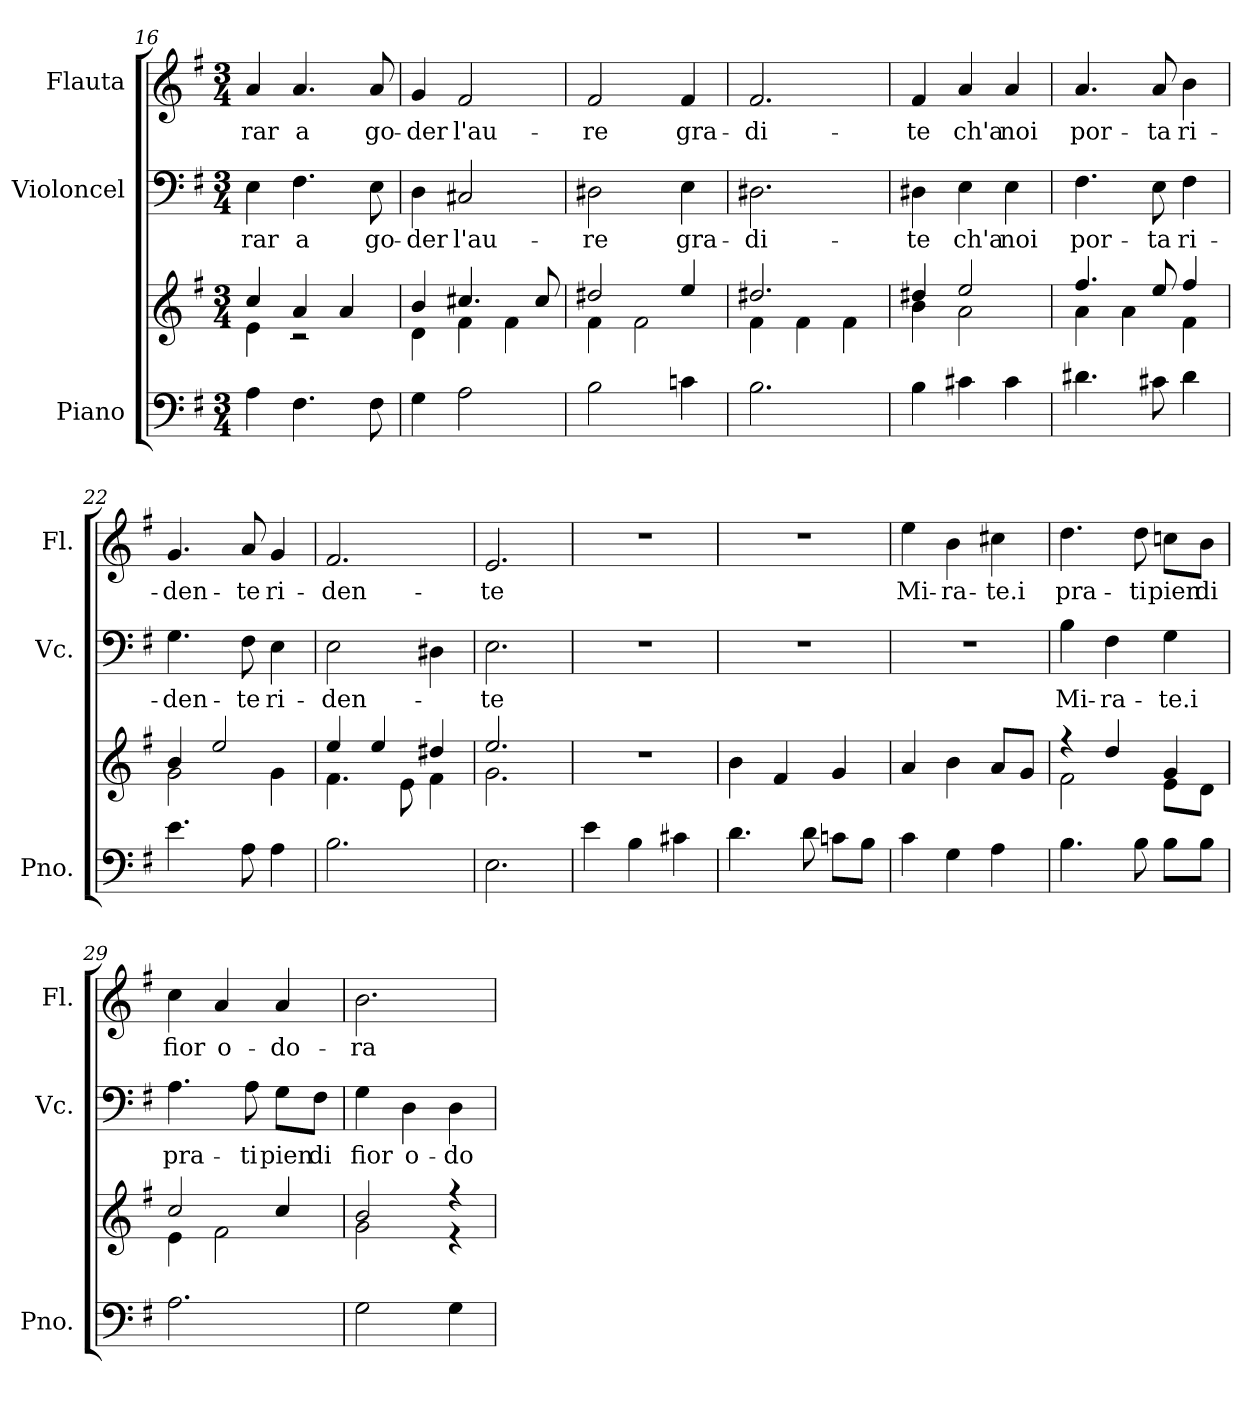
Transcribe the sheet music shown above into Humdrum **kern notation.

**kern	**kern	**kern	**text	**kern	**text
*part3	*part3	*part2	*part2	*part1	*part1
*staff4	*staff3	*staff2	*staff2	*staff1	*staff1
*I"Piano	*	*I"Violoncel	*	*I"Flauta	*
*I'Pno.	*	*I'Vc.	*	*I'Fl.	*
!!LO:PB:g=z
*clefF4	*clefG2	*clefF4	*	*clefG2	*
*k[f#]	*k[f#]	*k[f#]	*	*k[f#]	*
*M3/4	*M3/4	*M3/4	*	*M3/4	*
=16	=16	=16	=16	=16	=16
*	*^	*	*	*	*
!	!	!	!	!LO:LY:b	!	!LO:LY:b
4A\	4cc/	4e\	4E\	-rar	4a/	-rar
!	!	!	!	!LO:LY:b	!	!LO:LY:b
4.F#\	4a/	2r	4.F#\	a	4.a/	a
.	4a/	.	.	.	.	.
!	!	!	!	!LO:LY:b	!	!LO:LY:b
8F#\	.	.	8E\	go-	8a/	go-
=17	=17	=17	=17	=17	=17	=17
!	!	!	!	!LO:LY:b	!	!LO:LY:b
4G\	4b/	4d\	4D\	-der	4g/	-der
!	!	!	!	!LO:LY:b	!	!LO:LY:b
2A\	4.cc#X/	4f#\	2C#X/	l'au-	2f#/	l'au-
.	.	4f#\	.	.	.	.
.	8cc#/	.	.	.	.	.
=18	=18	=18	=18	=18	=18	=18
!	!	!	!	!LO:LY:b	!	!LO:LY:b
2B\	2dd#X/	4f#\	2D#X\	-re	2f#/	-re
.	.	2f#\	.	.	.	.
!	!	!	!	!LO:LY:b	!	!LO:LY:b
4cn\	4ee/	.	4E\	gra-	4f#/	gra-
=19	=19	=19	=19	=19	=19	=19
!	!	!	!	!LO:LY:b	!	!LO:LY:b
2.B\	2.dd#X/	4f#\	2.D#X\	-di-	2.f#/	-di-
.	.	4f#\	.	.	.	.
.	.	4f#\	.	.	.	.
=20	=20	=20	=20	=20	=20	=20
!	!	!	!	!LO:LY:b	!	!LO:LY:b
4B\	4dd#X/	4b\	4D#X\	-te	4f#/	-te
!	!	!	!	!LO:LY:b	!	!LO:LY:b
4c#X\	2ee/	2a\	4E\	ch'a	4a/	ch'a
!	!	!	!	!LO:LY:b	!	!LO:LY:b
4c#\	.	.	4E\	noi	4a/	noi
!!LO:LB:g=z
=21	=21	=21	=21	=21	=21	=21
!	!	!	!	!LO:LY:b	!	!LO:LY:b
4.d#X\	4.ff#/	4a\	4.F#\	por-	4.a/	por-
.	.	4a\	.	.	.	.
!	!	!	!	!LO:LY:b	!	!LO:LY:b
8c#X\	8ee/	.	8E\	-ta	8a/	-ta
!	!	!	!	!LO:LY:b	!	!LO:LY:b
4d#\	4ff#/	4f#\	4F#\	ri-	4b\	ri-
=22	=22	=22	=22	=22	=22	=22
!	!	!	!	!LO:LY:b	!	!LO:LY:b
4.e\	4b/	2g\	4.G\	-den-	4.g/	-den-
.	2ee/	.	.	.	.	.
!	!	!	!	!LO:LY:b	!	!LO:LY:b
8A\	.	.	8F#\	-te	8a/	-te
!	!	!	!	!LO:LY:b	!	!LO:LY:b
4A\	.	4g\	4E\	ri-	4g/	ri-
=23	=23	=23	=23	=23	=23	=23
!	!	!	!	!LO:LY:b	!	!LO:LY:b
2.B\	4ee/	4.f#\	2E\	-den-	2.f#/	-den-
.	4ee/	.	.	.	.	.
.	.	8e\	.	.	.	.
.	4dd#X/	4f#\	4D#X\	.	.	.
=24	=24	=24	=24	=24	=24	=24
!	!	!	!	!LO:LY:b	!	!LO:LY:b
2.E\	2.ee/	2.g\	2.E\	-te	2.e/	-te
*	*v	*v	*	*	*	*
=25	=25	=25	=25	=25	=25
4e\	2.r	2.r	.	2.r	.
4B\	.	.	.	.	.
4c#X\	.	.	.	.	.
!!LO:LB:g=z
=26	=26	=26	=26	=26	=26
4.d\	4b\	2.r	.	2.r	.
.	4f#/	.	.	.	.
8d\	.	.	.	.	.
8cn\L	4g/	.	.	.	.
8B\J	.	.	.	.	.
=27	=27	=27	=27	=27	=27
!	!	!	!	!	!LO:LY:b
4c\	4a/	2.r	.	4ee\	Mi-
!	!	!	!	!	!LO:LY:b
4G\	4b\	.	.	4b\	-ra-
!	!	!	!	!	!LO:LY:b
4A\	8a/L	.	.	4cc#X\	-te.i
.	8g/J	.	.	.	.
=28	=28	=28	=28	=28	=28
*	*^	*	*	*	*
!	!	!	!	!LO:LY:b	!	!LO:LY:b
4.B\	4r	2f#\	4B\	Mi-	4.dd\	pra-
!	!	!	!	!LO:LY:b	!	!
.	4dd/	.	4F#\	-ra-	.	.
!	!	!	!	!	!	!LO:LY:b
8B\	.	.	.	.	8dd\	-ti
!	!	!	!	!LO:LY:b	!	!LO:LY:b
8B\L	4g/	8e\L	4G\	-te.i	8ccn\L	pien
!	!	!	!	!	!	!LO:LY:b
8B\J	.	8d\J	.	.	8b\J	di
=29	=29	=29	=29	=29	=29	=29
!	!	!	!	!LO:LY:b	!	!LO:LY:b
2.A\	2cc/	4e\	4.A\	pra-	4cc\	fior
!	!	!	!	!	!	!LO:LY:b
.	.	2f#\	.	.	4a/	o-
!	!	!	!	!LO:LY:b	!	!
.	.	.	8A\	-ti	.	.
!	!	!	!	!LO:LY:b	!	!LO:LY:b
.	4cc/	.	8G\L	pien	4a/	-do-
!	!	!	!	!LO:LY:b	!	!
.	.	.	8F#\J	di	.	.
=30	=30	=30	=30	=30	=30	=30
!	!	!	!	!LO:LY:b	!	!LO:LY:b
2G\	2b/	2g\	4G\	fior	2.b\	-ra-
!	!	!	!	!LO:LY:b	!	!
.	.	.	4D\	o-	.	.
!	!	!	!	!LO:LY:b	!	!
4G\	4r	4r	4D\	-do-	.	.
*	*v	*v	*	*	*	*
=	=	=	=	=	=
*-	*-	*-	*-	*-	*-
